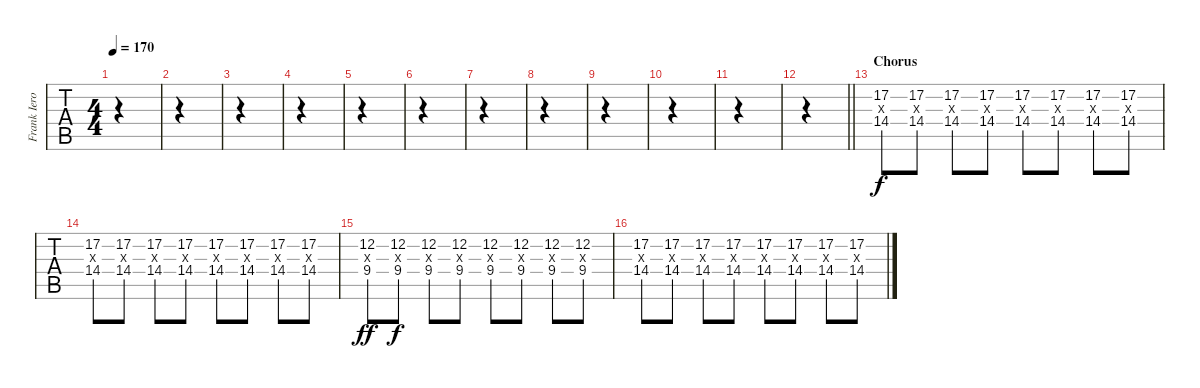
\track ("Frank Iero - Guitar Two" "Frank Iero") {instrument distortionguitar}
\staff {tabs}
\tuning (E4 B3 G3 D3 A2 E2) {hide}
\ts (4 4)
\tempo 170
\clef g2
\ks c
|
|
|
|
|
|
|
|
|
|
|
\barLineRight lightlight
|
\section ("" "Chorus")
(17.2 14.3{x} 14.4).8{balance 8} (17.2 14.3{x} 14.4).8 (17.2 14.3{x} 14.4).8 (17.2 14.3{x} 14.4).8 (17.2 14.3{x} 14.4).8 (17.2 14.3{x} 14.4).8 (17.2 14.3{x} 14.4).8 (17.2 14.3{x} 14.4).8 |
(17.2 14.3{x} 14.4).8 (17.2 14.3{x} 14.4).8 (17.2 14.3{x} 14.4).8 (17.2 14.3{x} 14.4).8 (17.2 14.3{x} 14.4).8 (17.2 14.3{x} 14.4).8 (17.2 14.3{x} 14.4).8 (17.2 14.3{x} 14.4).8 |
(12.2 14.3{x} 9.4).8{dy ff} (12.2 14.3{x} 9.4).8{dy f} (12.2 14.3{x} 9.4).8 (12.2 14.3{x} 9.4).8 (12.2 14.3{x} 9.4).8 (12.2 14.3{x} 9.4).8 (12.2 14.3{x} 9.4).8 (12.2 7.3{x} 9.4).8 |
(17.2 14.3{x} 14.4).8 (17.2 14.3{x} 14.4).8 (17.2 14.3{x} 14.4).8 (17.2 14.3{x} 14.4).8 (17.2 14.3{x} 14.4).8 (17.2 14.3{x} 14.4).8 (17.2 14.3{x} 14.4).8 (17.2 14.3{x} 14.4).8
